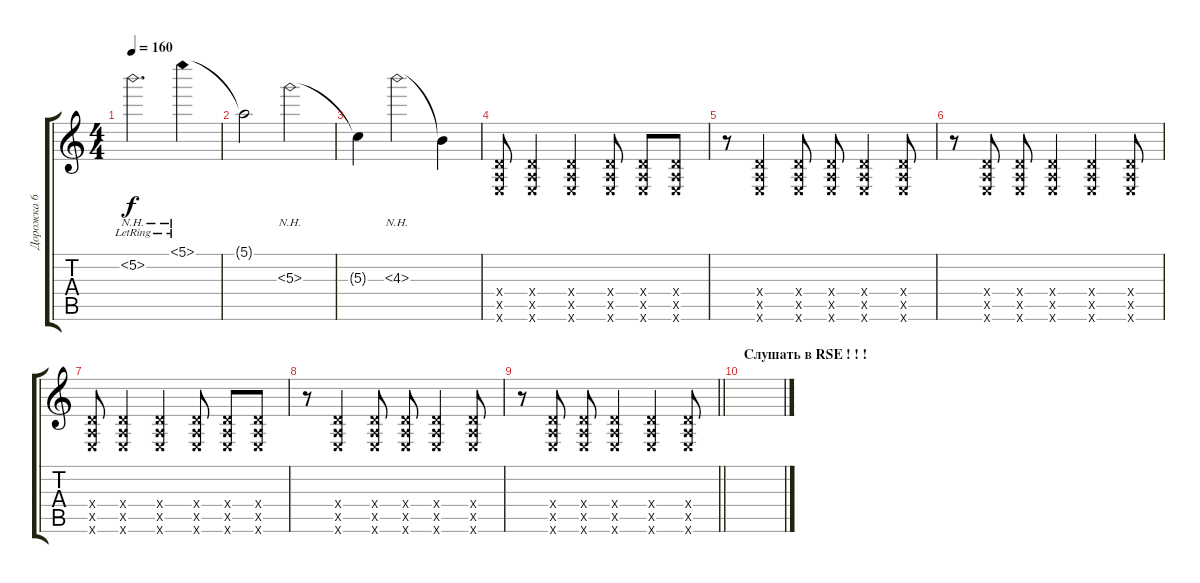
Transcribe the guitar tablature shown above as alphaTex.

\track ("Дорожка 6" "Дорожка 6") {instrument distortionguitar}
\staff {score tabs}
\tuning (E4 B3 G3 D3 A2 E2) {hide}
\ts (4 4)
\tempo 160
\clef g2
\ks c
5.2{nh lr}.2{d dy f} 5.1{nh lr}.4 |
5.1{t}.2 5.3{nh}.2 |
5.3{t}.4 4.3{nh}.2 4.3{t}.4 |
(0.4{x} 0.5{x} 0.6{x}).8 (0.4{x} 0.5{x} 0.6{x}).4 (0.4{x} 0.5{x} 0.6{x}).4 (0.4{x} 0.5{x} 0.6{x}).8 (0.4{x} 0.5{x} 0.6{x}).8 (0.4{x} 0.5{x} 0.6{x}).8 |
r.8 (0.4{x} 0.5{x} 0.6{x}).4 (0.4{x} 0.5{x} 0.6{x}).8 (0.4{x} 0.5{x} 0.6{x}).8 (0.4{x} 0.5{x} 0.6{x}).4 (0.4{x} 0.5{x} 0.6{x}).8 |
r.8 (0.4{x} 0.5{x} 0.6{x}).8 (0.4{x} 0.5{x} 0.6{x}).8 (0.4{x} 0.5{x} 0.6{x}).4 (0.4{x} 0.5{x} 0.6{x}).4 (0.4{x} 0.5{x} 0.6{x}).8 |
(0.4{x} 0.5{x} 0.6{x}).8 (0.4{x} 0.5{x} 0.6{x}).4 (0.4{x} 0.5{x} 0.6{x}).4 (0.4{x} 0.5{x} 0.6{x}).8 (0.4{x} 0.5{x} 0.6{x}).8 (0.4{x} 0.5{x} 0.6{x}).8 |
r.8 (0.4{x} 0.5{x} 0.6{x}).4 (0.4{x} 0.5{x} 0.6{x}).8 (0.4{x} 0.5{x} 0.6{x}).8 (0.4{x} 0.5{x} 0.6{x}).4 (0.4{x} 0.5{x} 0.6{x}).8 |
\barLineRight lightlight
r.8 (0.4{x} 0.5{x} 0.6{x}).8 (0.4{x} 0.5{x} 0.6{x}).8 (0.4{x} 0.5{x} 0.6{x}).4 (0.4{x} 0.5{x} 0.6{x}).4 (0.4{x} 0.5{x} 0.6{x}).8 |
\section ("" "Слушать в RSE ! ! !")
